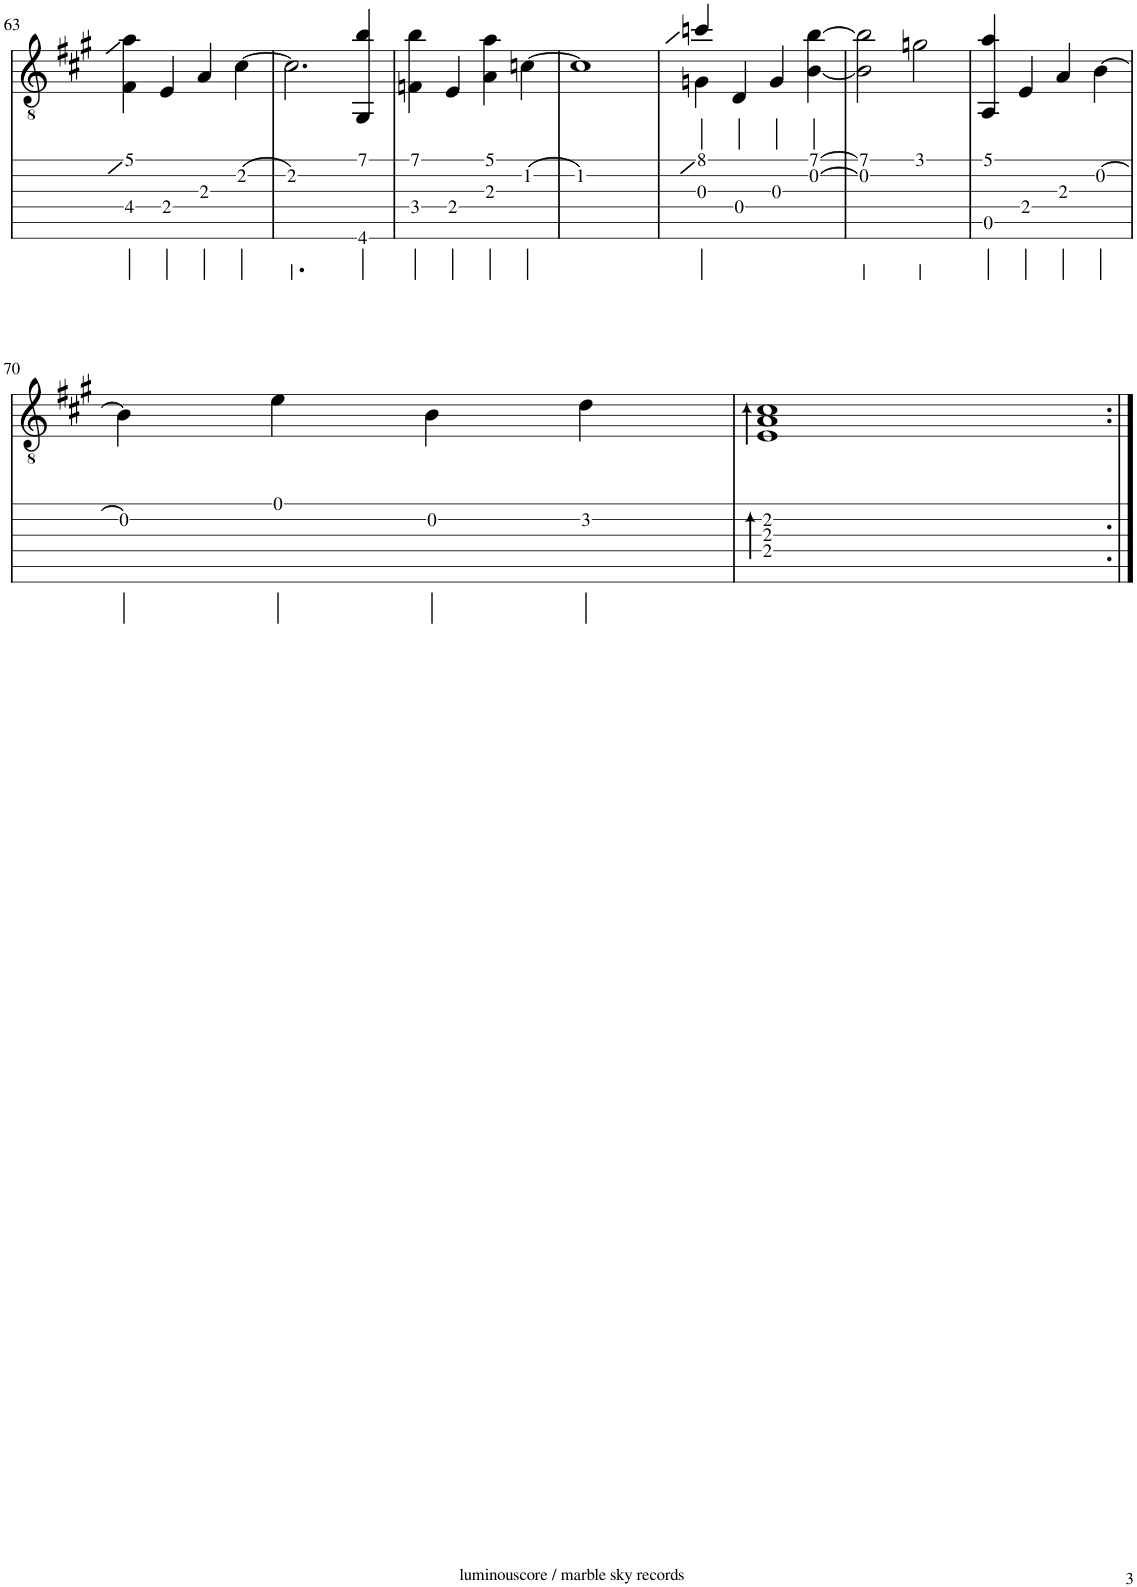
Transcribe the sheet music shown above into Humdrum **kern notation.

**kern	**kern
*part1	*part1
*staff2	*staff1
*I"原音吉他	*
!!LO:PB:g=z
*	*clefGv2
*k[f#c#g#]	*k[f#c#g#]
*M4/4	*M4/4
=63	=63
4F#\ 4a\	4F#\ 4a\
4E\	4E/
4A\	4A/
[4c#\	[4c#\
=64	=64
2.c#\]	2.c#\]
4GG#X\ 4b\	4GG#/ 4b/
=65	=65
4Fn\ 4b\	4Fn\ 4b\
4E\	4E/
4A\ 4a\	4A\ 4a\
[4cn\	[4cn\
=66	=66
1c]	1c]
=67	=67
*^	*^
4ccn/	4G\	4ccn/	4Gn\
4D/	2.ryy	4D/	2.ryy
4G/	.	4G/	.
[4B/ [4b/	.	[4B\ [4b\	.
*v	*v	*	*
*	*v	*v
=68	=68
2B\] 2b\]	2B\] 2b\]
2g\	2gn\
=69	=69
4AA\ 4a\	4AA/ 4a/
4E\	4E/
4A\	4A/
[4B\	[4B\
!!LO:LB:g=z
=70	=70
4B\]	4B\]
4e\	4e\
4B\	4B\
4d\	4d\
=71	=71
1E: 1A: 1c#:	1E: 1A: 1c#:
=:|!	=:|!
*-	*-
